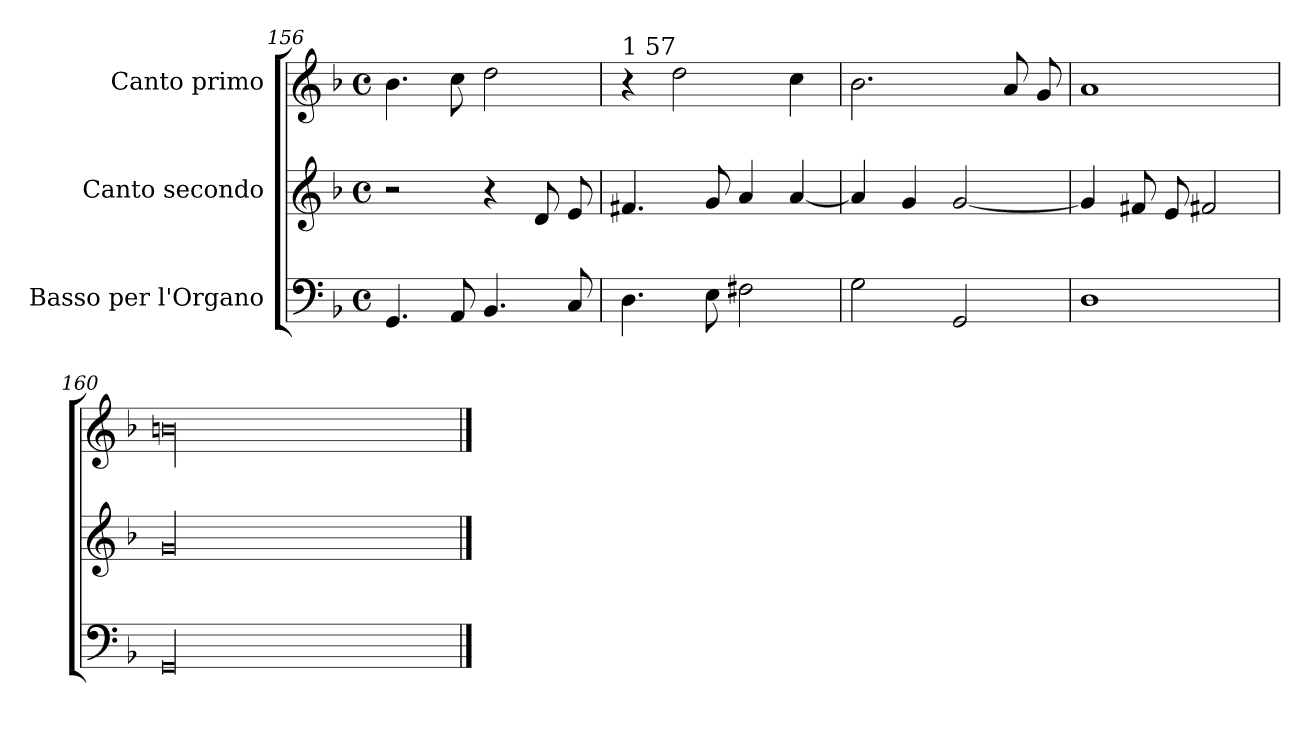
**kern	**kern	**kern
*part3	*part2	*part1
*staff3	*staff2	*staff1
*I"Basso per l'Organo	*I"Canto secondo	*I"Canto primo
*clefF4	*clefG2	*clefG2
*ITrd7c12	*	*
*k[b-]	*k[b-]	*k[b-]
*F:	*F:	*F:
*M4/4	*M4/4	*M4/4
*met(c)	*met(c)	*met(c)
=156	=156	=156
4.GGG/	2r	4.b-\
8AAA/	.	8cc\
4.BBB-/	4r	2dd\
.	8d/	.
8CC/	8e/	.
!!LO:LB:g=z
=157	=157	=157
!	!	!LO:TX:a:t=1 57
4.DD\	4.f#X/	4r
.	.	2dd\
8EE\	8g/	.
2FF#X\	4a/	.
.	[<4a/	4cc\
=158	=158	=158
2GG\	4a/]	2.b-\
.	4g/	.
2GGG/	[<2g/	.
.	.	8a/
.	.	8g/
=159	=159	=159
1DD	4g/]	1a
.	8f#X/	.
.	8e/	.
.	2f#X/	.
=160	=160	=160
00GGG	00g	00bn
==	==	==
*-	*-	*-
